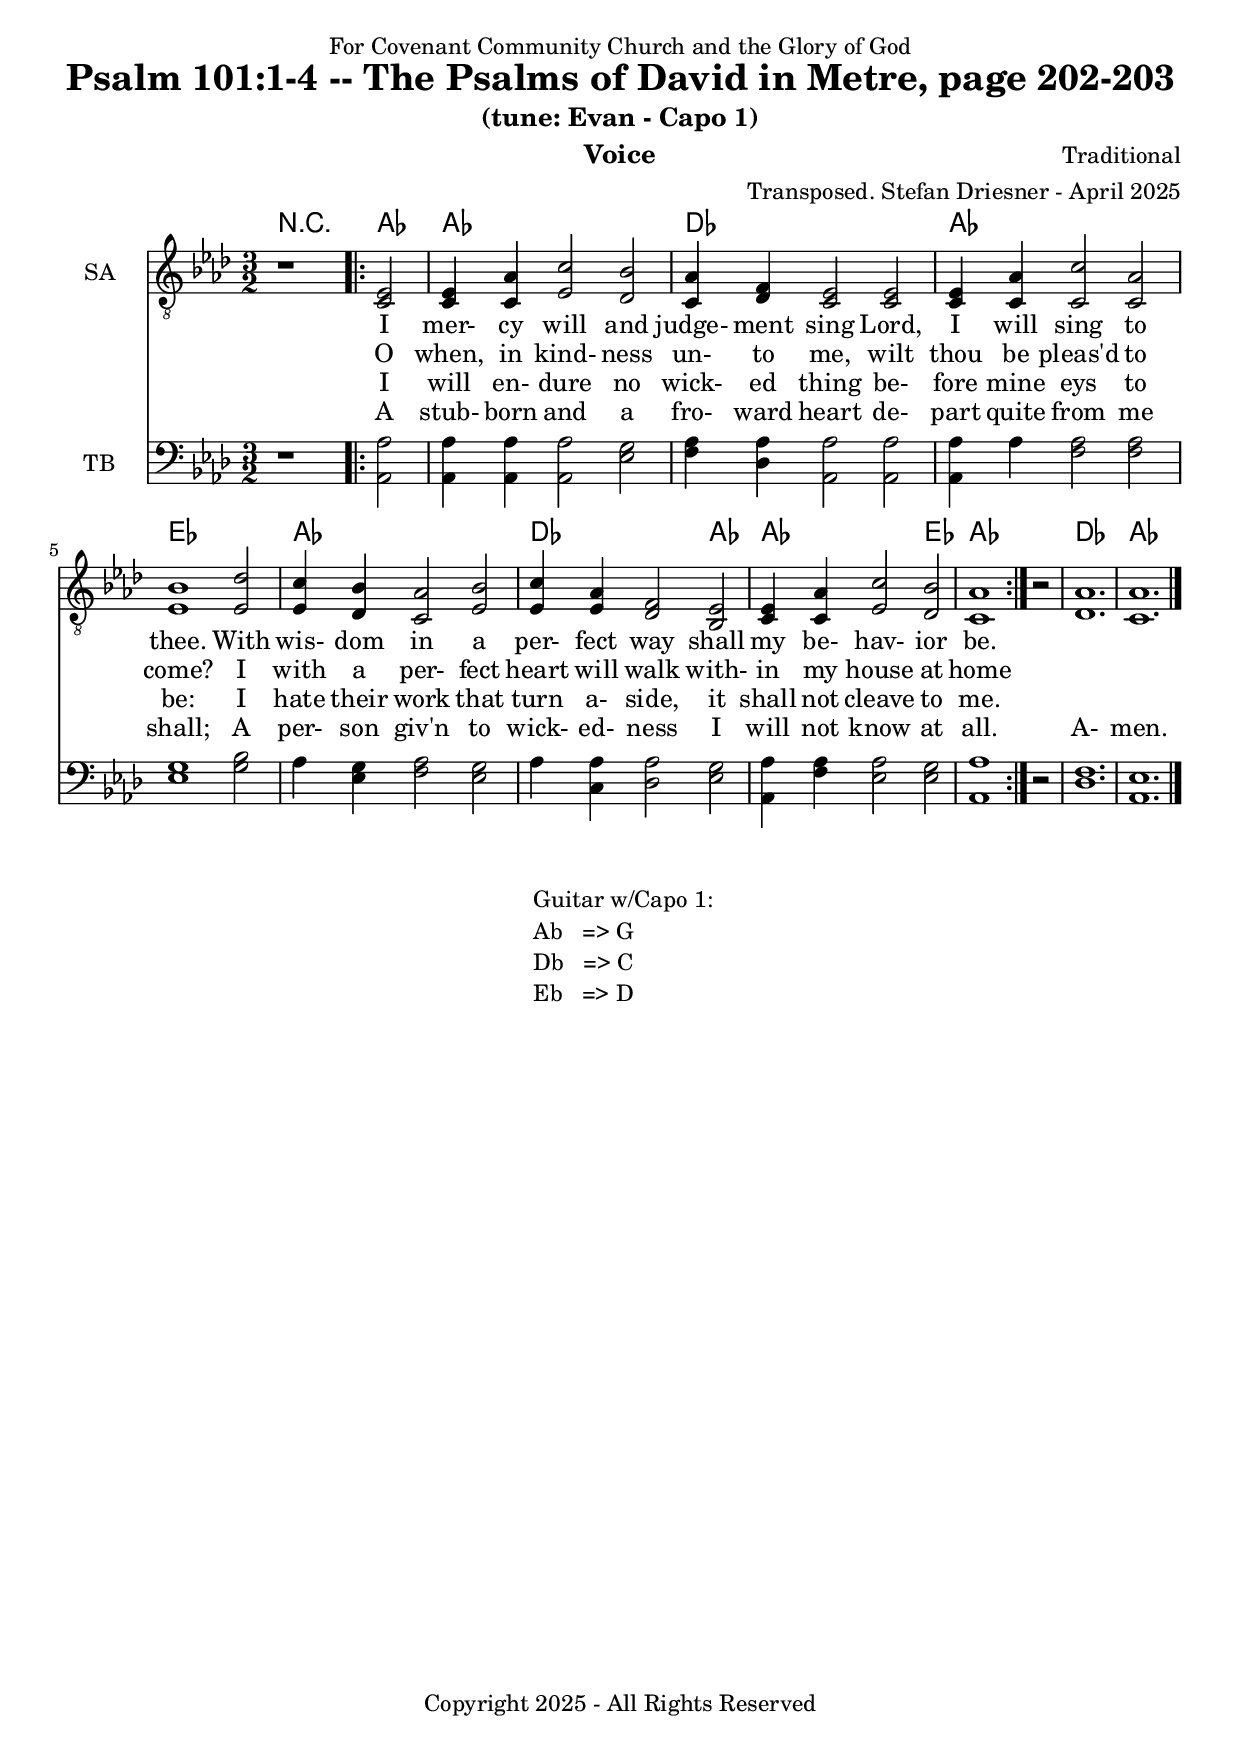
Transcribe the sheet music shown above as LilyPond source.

\version "2.24.1"
\language "english"

% force .mid extension for MIDI file output
#(ly:set-option 'midi-extension "mid")

\header {
  dedication = "For Covenant Community Church and the Glory of God"
  title = "Psalm 101:1-4 -- The Psalms of David in Metre, page 202-203"
  subtitle = "(tune: Evan - Capo 1)"
  instrument = "Voice"
  composer = "Traditional"
  arranger = "Transposed. Stefan Driesner - April 2025"
  meter = ""
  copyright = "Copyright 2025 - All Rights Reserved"
}

global = {
  \key af \major
  \numericTimeSignature
  \time 3/2
}

versesVoiceOne = \lyricmode {
  % Verse 1-2a
  I mer- cy will and judge- ment sing
  Lord, I will sing to thee.
  With wis- dom in a per- fect way
  shall my be- hav- ior be.
}

versesVoiceTwo = \lyricmode {
  % Verse 2b
  O when, in kind- ness un- to me,
  wilt thou be pleas'd to come?
  I with a per- fect heart will walk
  with- in my house at home
}

versesVoiceThree = \lyricmode {
  % Verse 3
  I will en- dure no wick- ed thing
  be- fore mine eys to be:
  I hate their work that turn a- side,
  it shall not cleave to me.
}

versesVoiceFour = \lyricmode {
  % Verse 4
  A stub- born and a fro- ward heart
  de- part quite from me shall;
  A per- son giv'n to wick- ed- ness
  I will not know at all.
  A- men.
}

SAVoice = \relative c {
  \global
  \dynamicUp
  % Music follows here.
  {
    r1
    \repeat volta 2
    {
      <ef  c  >2 |
      <c   ef >4 <c   af'>4 <ef  c'>2  <df  bf'>2 | < c  af'>4 <df   f >4 < c  ef >2  < c  ef >2 |
      <c   ef >4 <c   af'>4 <c   c'>2  < c  af'>2 | <ef  bf'>1                        <ef  df'>2 |
      <ef  c '>4 <df  bf'>4 <c  af'>2  <ef  bf'>2 | <ef  c '>4 <ef  af >4 <df   f >2  <bf  ef >2 |
      <c   ef >4 <c   af'>4 <ef c '>2  <df  bf'>2 | <c   af'>1
    }
    r2
  }
  <df  af' >1. <c  af' >1.
  \bar "|."
}

TBVoice = \relative c {
  \global
  \dynamicUp
  % Music follows here.
  {
    r1
    \repeat volta 2
    {
      <af  af'>2 |
      <af  af'>4 <af  af'>4 <af  af'>2  <ef' g  >2 | <f   af >4 <df  af'>4 <af  af'>2 <af  af'>2 |
      <af  af'>4 <    af'>4 <f   af >2  <f   af >2 | <ef  g  >1                       <g   bf >2 |
      <    af >4 <ef  g  >4 <f   af >2  <ef  g  >2 | <    af >4 <c , af'>4 <df  af'>2 <ef  g  >2 |
      <af, af'>4 <f ' af >4 <ef  af >2  <ef  g  >2 | <af, af'>1
    }
    r2
  }
  <df  f  >1. <af  ef' >1.
  \bar "|."
}

Chords = \new ChordNames {
  \chordmode {
    r1 <af>2 <af>1. <df>1. <af>1. <ef>1. <af>1. <df>1 <af>2 <af>1 <ef>2 <af>1. <df>1. <af>1.
  }
}

SAVoicePart = \new Staff \with {
  instrumentName = "SA"
  midiInstrument = "Voice Oohs"
} { \clef "treble_8" \SAVoice }
\addlyrics { \versesVoiceOne }
\addlyrics { \versesVoiceTwo }
\addlyrics { \versesVoiceThree }
\addlyrics { \versesVoiceFour }

TBVoicePart = \new Staff \with {
  instrumentName = "TB"
  midiInstrument = "Voice Oohs"
} { \clef bass \TBVoice }

\score {
  <<
    \Chords
    \SAVoicePart
    \TBVoicePart
  >>
  \layout { }
  \midi {
    \context {
      \Score
      tempoWholesPerMinute = #(ly:make-moment 100 2)
    }
  }
}

\markup {
  \fill-line {
    {
      \column {
        \left-align {
	" Guitar w/Capo 1:"
	" Ab   => G"
	" Db   => C"
	" Eb   => D"
        }
      }
    }
  }
}
